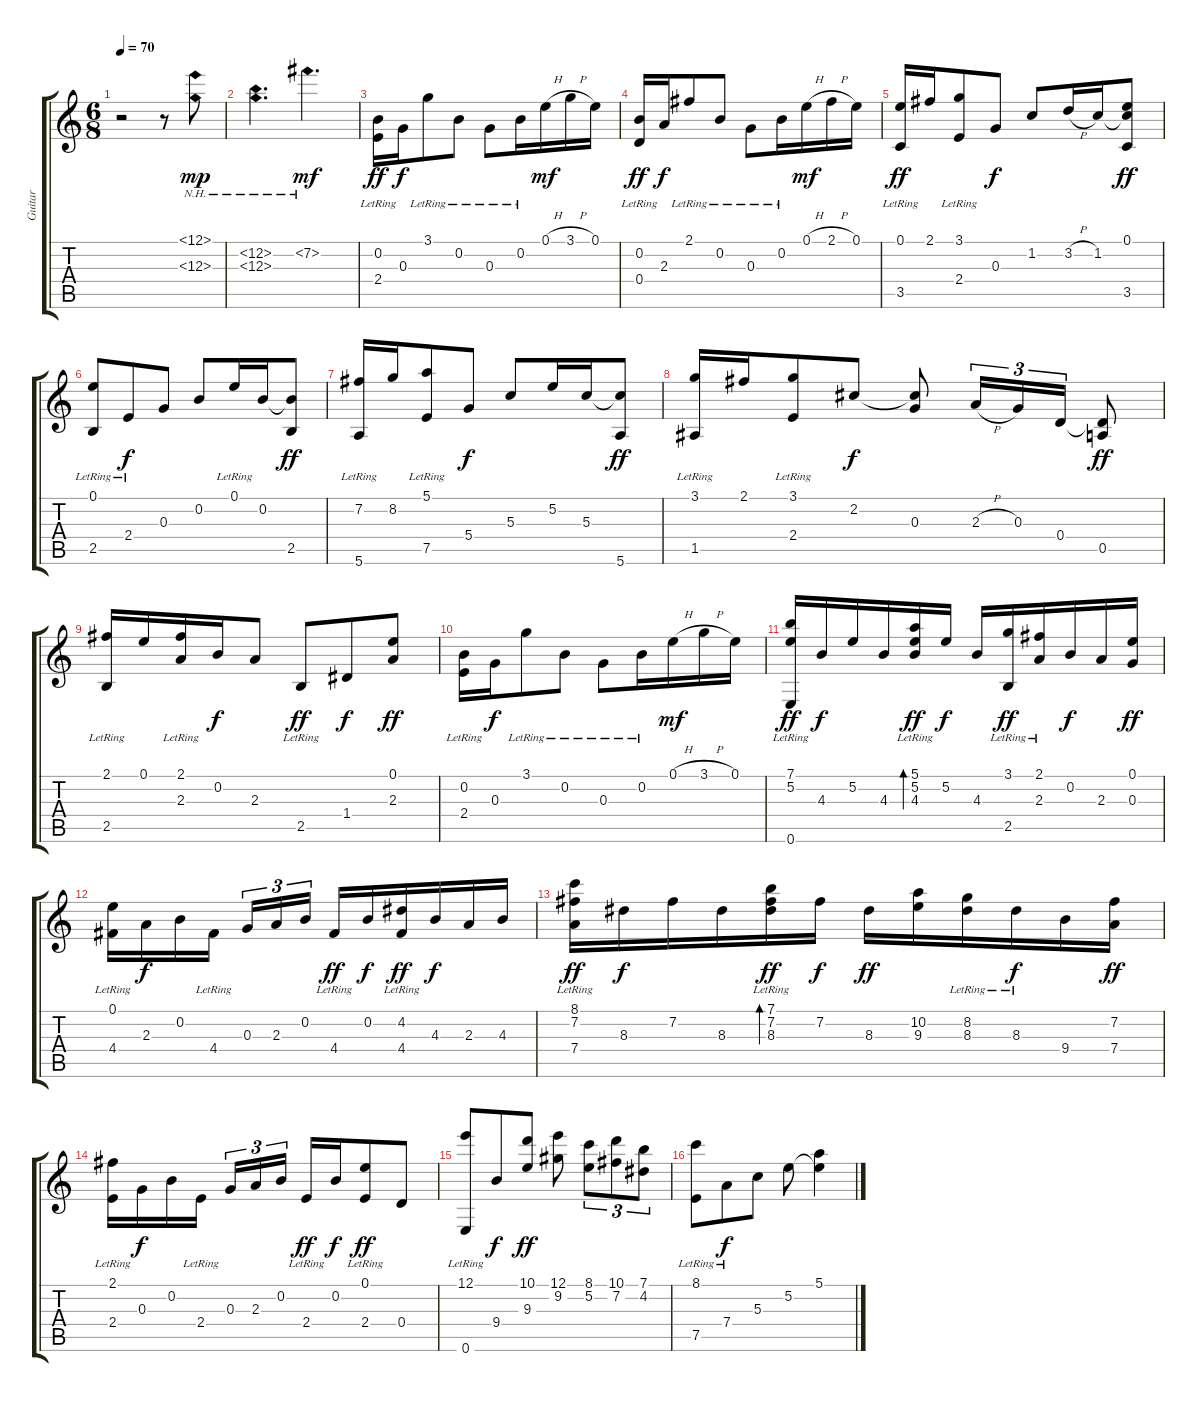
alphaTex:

\track ("Guitar" "Guitar") {instrument acousticguitarnylon}
\staff {score tabs}
\tuning (E4 B3 G3 D3 A2 E2) {hide}
\ts (6 8)
\tempo 70
\clef g2
\ks c
r.2{dy mp instrument acousticguitarnylon} r.8 (12.1{nh} 12.3{nh}).8 |
(12.2{nh} 12.3{nh}).4{d} 7.2{nh}.4{d dy mf} |
(0.2{lr} 2.4{lr}).16{dy ff} 0.3.16{dy f} 3.1{lr}.8 0.2{lr}.8 0.3{lr}.8 0.2{lr}.16 0.1{h}.16{dy mf} 3.1{h}.16 0.1.16 |
(0.2{lr} 0.4{lr}).16{dy ff} 2.3.16{dy f} 2.1{lr}.8 0.2{lr}.8 0.3{lr}.8 0.2{lr}.16 0.1{h}.16{dy mf} 2.1{h}.16 0.1.16 |
(0.1 3.5{lr}).16{dy ff} 2.1.16 (3.1{lr} 2.4{lr}).8 0.3.8{dy f} 1.2.8 3.2{h}.16 1.2.16 (0.1 1.2{t} 3.5).8{dy ff} |
(0.1{lr} 2.5{lr}).8 2.4{lr}.8{dy f} 0.3.8 0.2.8 0.1{lr}.16 0.2.16 (0.2{t} 2.5).8{dy ff} |
(7.2 5.6{lr}).16 8.2.16 (5.1{lr} 7.5{lr}).8 5.4.8{dy f} 5.3.8 5.2.16 5.3.16 (5.3{t} 5.6).8{dy ff} |
(3.1 1.5{lr}).16 2.1.16 (3.1{lr} 2.4{lr}).8 2.2.8{dy f} (2.2{t} 0.3).8 2.3{h}.16{tu (3 2)} 0.3.16{tu (3 2)} 0.4.16{tu (3 2)} (0.4{t} 0.5).8{dy ff} |
(2.1 2.5{lr}).16 0.1.16 (2.1{lr} 2.3{lr}).16 0.2.16{dy f} 2.3.8 2.5{lr}.8{dy ff} 1.4.8{dy f} (0.1 2.3).8{dy ff} |
(0.2{lr} 2.4{lr}).16 0.3.16{dy f} 3.1{lr}.8 0.2{lr}.8 0.3{lr}.8 0.2{lr}.16 0.1{h}.16{dy mf} 3.1{h}.16 0.1.16 |
(7.1{lr} 5.2{lr} 0.6{lr}).16{dy ff} 4.3.16{dy f} 5.2.16 4.3.16 (5.1{lr} 5.2 4.3{lr}).16{bd 60 dy ff} 5.2.16{dy f} 4.3.16 (3.1 2.5{lr}).16{dy ff} (2.1{lr} 2.3{lr}).16 0.2.16{dy f} 2.3.16 (0.1 0.3).16{dy ff} |
(0.1{lr} 4.4{lr}).16 2.3.16{dy f} 0.2.16 4.4{lr}.16{beam splitsecondary} 0.3.16{tu (3 2)} 2.3.16{tu (3 2)} 0.2.16{tu (3 2)} 4.4{lr}.16{dy ff} 0.2.16{dy f} (4.2{lr} 4.4{lr}).16{dy ff} 4.3.16{dy f} 2.3.16 4.3.16 |
(8.1{lr} 7.2{lr} 7.4{lr}).16{dy ff} 8.3.16{dy f} 7.2.16 8.3.16 (7.1{lr} 7.2 8.3{lr}).16{bd 60 dy ff} 7.2.16{dy f} 8.3.16{dy ff} (10.2 9.3).16 (8.2{lr} 8.3).16 8.3{lr}.16{dy f} 9.4.16 (7.2 7.4).16{dy ff} |
(2.1{lr} 2.4{lr}).16 0.3.16{dy f} 0.2.16 2.4{lr}.16{beam splitsecondary} 0.3.16{tu (3 2)} 2.3.16{tu (3 2)} 0.2.16{tu (3 2)} 2.4{lr}.16{dy ff} 0.2.16{dy f} (0.1{lr} 2.4).8{dy ff} 0.4.8 |
(12.1{lr} 0.6{lr}).8 9.4.8{dy f} (10.1 9.3).8{dy ff} (12.1 9.2).8 (8.1 5.2).8{tu (3 2)} (10.1 7.2).8{tu (3 2)} (7.1 4.2).8{tu (3 2)} |
(8.1{lr} 7.5{lr}).8 7.4{lr}.8{dy f} 5.3.8 5.2.8 (5.1 5.2{t}).4
